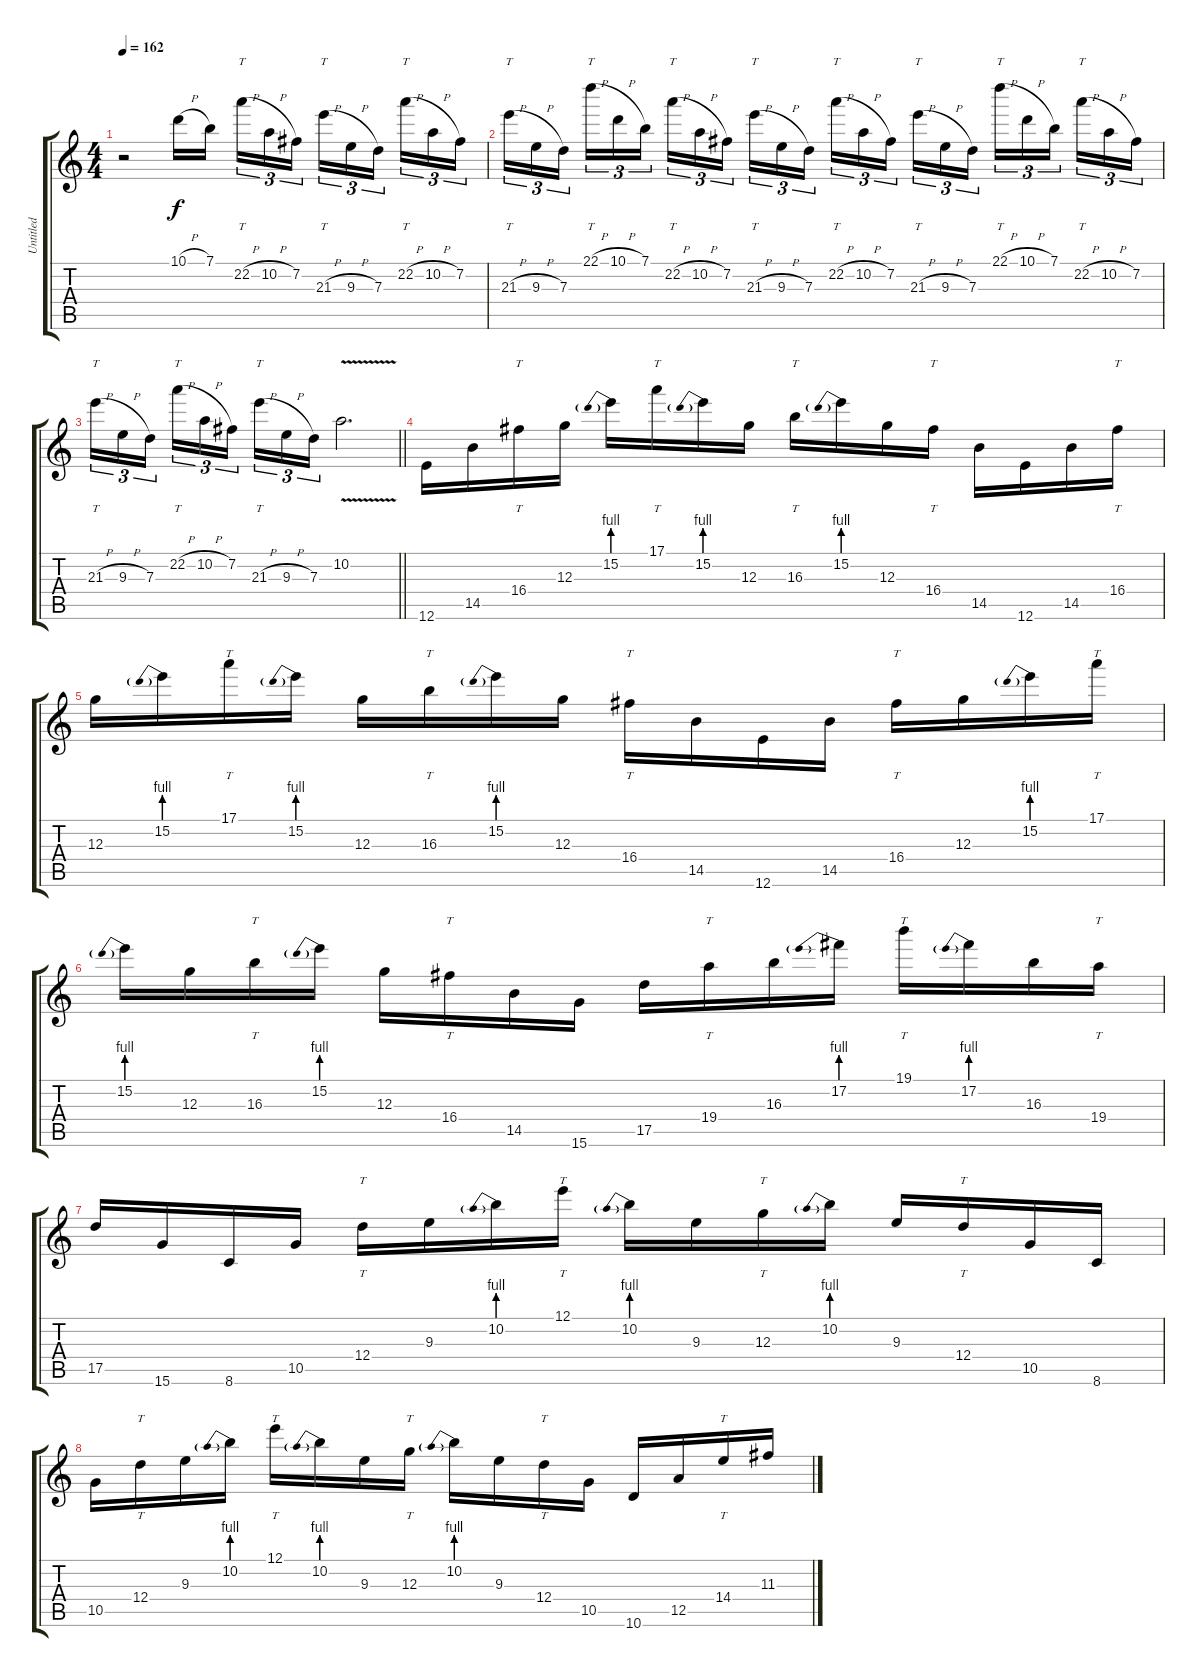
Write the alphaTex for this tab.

\track ("Untitled" "Untitled") {instrument acousticguitarnylon}
\staff {score tabs}
\tuning (E4 B3 G3 D3 A2 E2) {hide}
\ts (4 4)
\tempo 162
\clef g2
\ks c
r.2{dy f} 10.1{h}.16 7.1.16{beam splitsecondary} 22.2{h}.16{tt tu (3 2)} 10.2{h}.16{tu (3 2)} 7.2.16{tu (3 2)} 21.3{h}.16{tt tu (3 2)} 9.3{h}.16{tu (3 2)} 7.3.16{tu (3 2) beam splitsecondary} 22.2{h}.16{tt tu (3 2)} 10.2{h}.16{tu (3 2)} 7.2.16{tu (3 2)} |
21.3{h}.16{tt tu (3 2)} 9.3{h}.16{tu (3 2)} 7.3.16{tu (3 2) beam splitsecondary} 22.1{h}.16{tt tu (3 2)} 10.1{h}.16{tu (3 2)} 7.1.16{tu (3 2)} 22.2{h}.16{tt tu (3 2)} 10.2{h}.16{tu (3 2)} 7.2.16{tu (3 2) beam splitsecondary} 21.3{h}.16{tt tu (3 2)} 9.3{h}.16{tu (3 2)} 7.3.16{tu (3 2)} 22.2{h}.16{tt tu (3 2)} 10.2{h}.16{tu (3 2)} 7.2.16{tu (3 2) beam splitsecondary} 21.3{h}.16{tt tu (3 2)} 9.3{h}.16{tu (3 2)} 7.3.16{tu (3 2)} 22.1{h}.16{tt tu (3 2)} 10.1{h}.16{tu (3 2)} 7.1.16{tu (3 2) beam splitsecondary} 22.2{h}.16{tt tu (3 2)} 10.2{h}.16{tu (3 2)} 7.2.16{tu (3 2)} |
\barLineRight lightlight
21.3{h}.16{tt tu (3 2)} 9.3{h}.16{tu (3 2)} 7.3.16{tu (3 2) beam splitsecondary} 22.2{h}.16{tt tu (3 2)} 10.2{h}.16{tu (3 2)} 7.2.16{tu (3 2)} 21.3{h}.16{tt tu (3 2)} 9.3{h}.16{tu (3 2)} 7.3.16{tu (3 2)} 10.2{v}.2{d} |
12.6.16 14.5.16 16.4.16{tt} 12.3.16 15.2{be (prebend 0 4 60 4)}.16 17.1.16{tt} 15.2{be (prebend 0 4 60 4)}.16 12.3.16 16.3.16{tt} 15.2{be (prebend 0 4 60 4)}.16 12.3.16 16.4.16{tt} 14.5.16 12.6.16 14.5.16 16.4.16{tt} |
12.3.16 15.2{be (prebend 0 4 60 4)}.16 17.1.16{tt} 15.2{be (prebend 0 4 60 4)}.16 12.3.16 16.3.16{tt} 15.2{be (prebend 0 4 60 4)}.16 12.3.16 16.4.16{tt} 14.5.16 12.6.16 14.5.16 16.4.16{tt} 12.3.16 15.2{be (prebend 0 4 60 4)}.16 17.1.16{tt} |
15.2{be (prebend 0 4 60 4)}.16 12.3.16 16.3.16{tt} 15.2{be (prebend 0 4 60 4)}.16 12.3.16 16.4.16{tt} 14.5.16 15.6.16 17.5.16 19.4.16{tt} 16.3.16 17.2{be (prebend 0 4 60 4)}.16 19.1.16{tt} 17.2{be (prebend 0 4 60 4)}.16 16.3.16 19.4.16{tt} |
17.5.16 15.6.16 8.6.16 10.5.16 12.4.16{tt} 9.3.16 10.2{be (prebend 0 4 60 4)}.16 12.1.16{tt} 10.2{be (prebend 0 4 60 4)}.16 9.3.16 12.3.16{tt} 10.2{be (prebend 0 4 60 4)}.16 9.3.16 12.4.16{tt} 10.5.16 8.6.16 |
10.5.16 12.4.16{tt} 9.3.16 10.2{be (prebend 0 4 60 4)}.16 12.1.16{tt} 10.2{be (prebend 0 4 60 4)}.16 9.3.16 12.3.16{tt} 10.2{be (prebend 0 4 60 4)}.16 9.3.16 12.4.16{tt} 10.5.16 10.6.16 12.5.16 14.4.16{tt} 11.3.16
